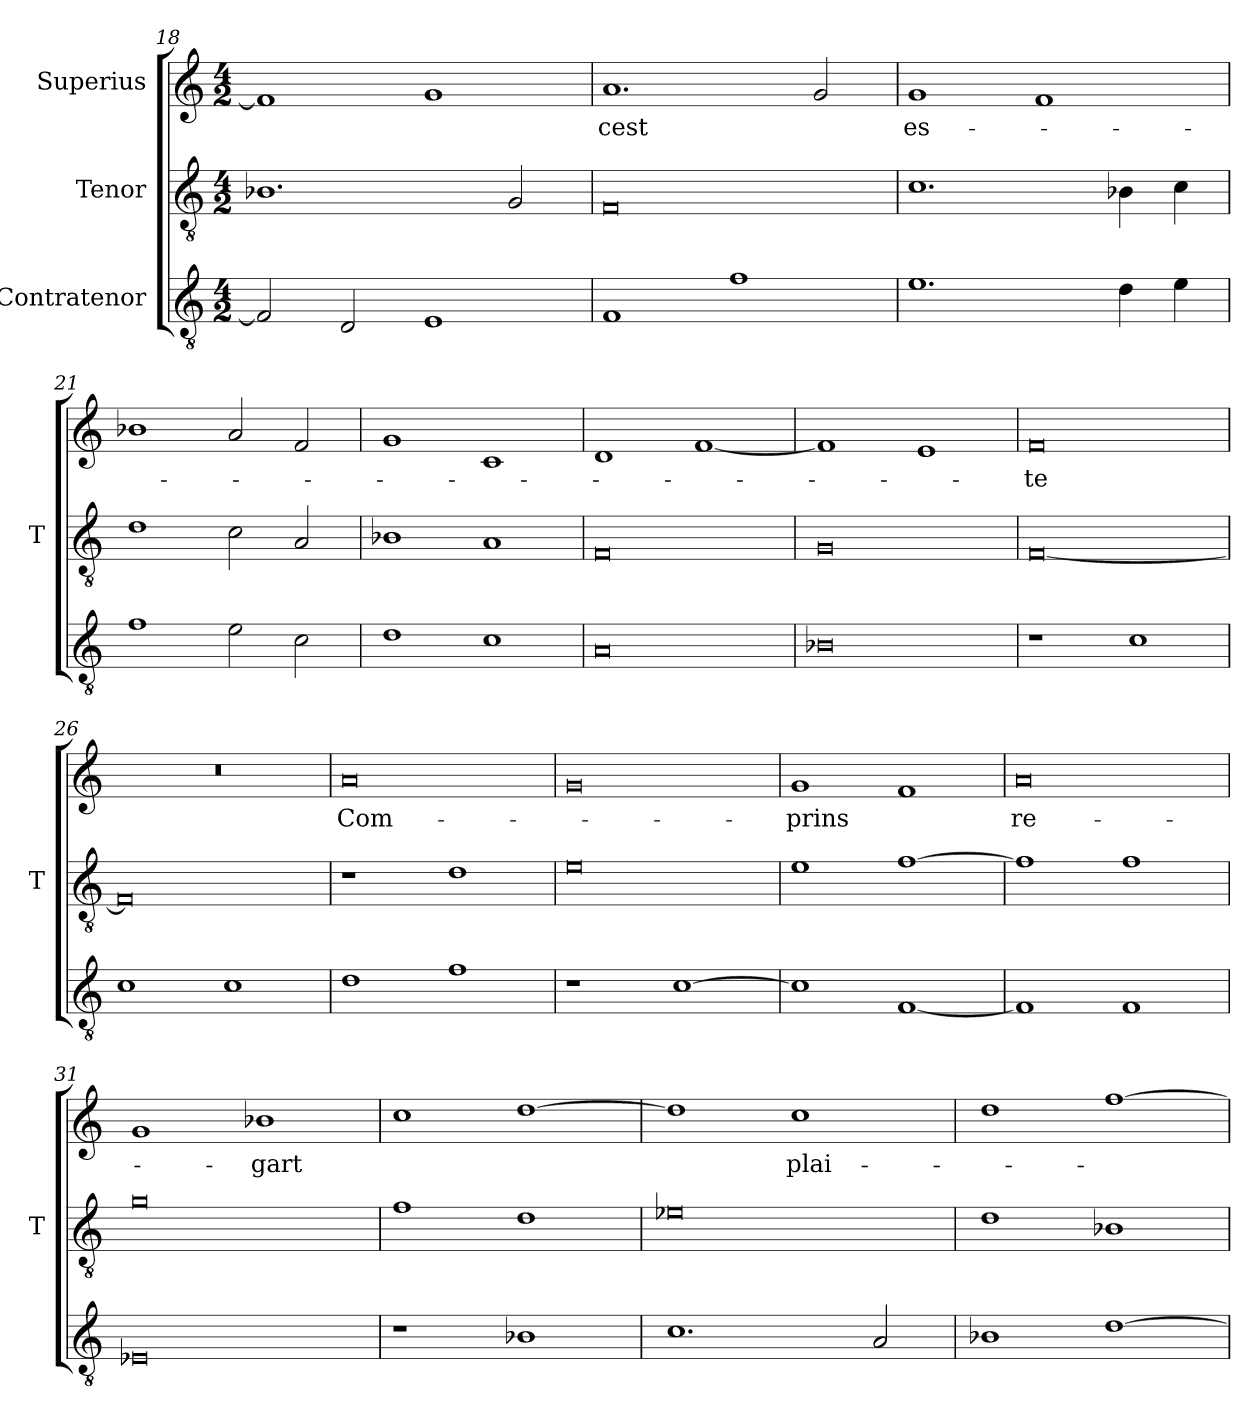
**kern	**kern	**kern	**text
*part3	*part2	*part1	*part1
*staff3	*staff2	*staff1	*staff1
*I"Contratenor	*I"Tenor	*I"Superius	*
*	*I'T	*	*
*clefGv2	*clefGv2	*clefG2	*
*M4/2	*M4/2	*M4/2	*
=18	=18	=18	=18
2F]	1.B-X	1f]	.
2D	.	.	.
1E	.	1g	.
.	2G	.	.
=19	=19	=19	=19
1F	0F	1.a	-cest
1f	.	.	.
.	.	2g	.
=20	=20	=20	=20
1.e	1.c	1g	es-
.	.	1f	.
4d	4B-X	.	.
4e	4c	.	.
=21	=21	=21	=21
1f	1d	1b-X	.
2e	2c	2a	.
2c	2A	2f	.
=22	=22	=22	=22
1d	1B-X	1g	.
1c	1A	1c	.
=23	=23	=23	=23
0A	0F	1d	.
.	.	[1f	.
=24	=24	=24	=24
0B-X	0G	1f]	.
.	.	1e	.
=25	=25	=25	=25
1r	[0F	0f	-te
1c	.	.	.
=26	=26	=26	=26
1c	0F]	0r	.
1c	.	.	.
=27	=27	=27	=27
1d	1r	0a	Com-
1f	1d	.	.
=28	=28	=28	=28
1r	0e	0g	.
[1c	.	.	.
=29	=29	=29	=29
1c]	1e	1g	-prins
[1F	[1f	1f	.
=30	=30	=30	=30
1F]	1f]	0a	re-
1F	1f	.	.
=31	=31	=31	=31
0E-X	0g	1g	.
.	.	1b-X	-gart
=32	=32	=32	=32
1r	1f	1cc	.
1B-X	1d	[1dd	.
=33	=33	=33	=33
1.c	0e-X	1dd]	.
.	.	1cc	plai-
2A	.	.	.
=34	=34	=34	=34
1B-X	1d	1dd	.
[1d	1B-X	[1ff	.
=	=	=	=
*-	*-	*-	*-
